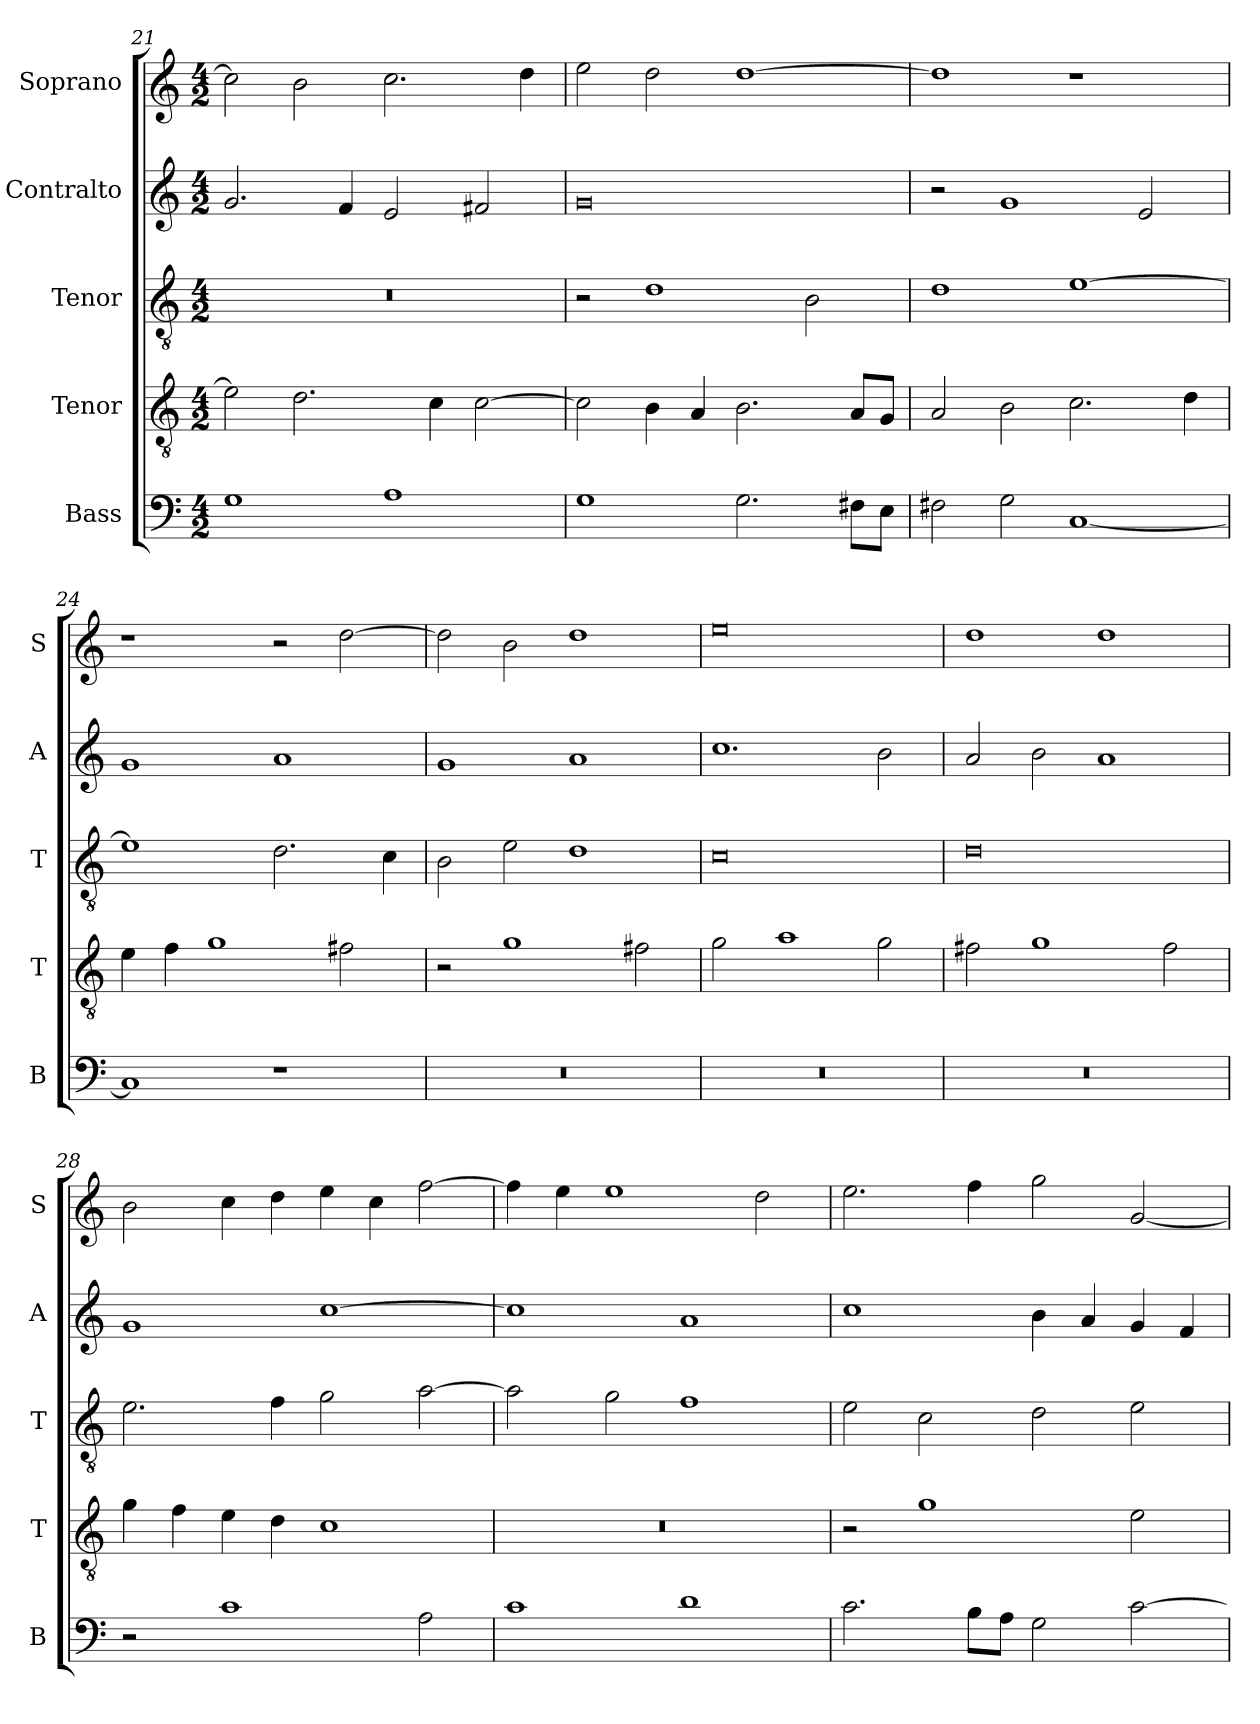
**kern	**kern	**kern	**kern	**kern
*part5	*part4	*part3	*part2	*part1
*staff5	*staff4	*staff3	*staff2	*staff1
*I"Bass	*I"Tenor	*I"Tenor	*I"Contralto	*I"Soprano
*I'B	*I'T	*I'T	*I'A	*I'S
*clefF4	*clefGv2	*clefGv2	*clefG2	*clefG2
*k[]	*k[]	*k[]	*k[]	*k[]
*G:mix	*G:mix	*G:mix	*G:mix	*G:mix
*M4/2	*M4/2	*M4/2	*M4/2	*M4/2
=21	=21	=21	=21	=21
1G	2e]	0r	2.g	2cc]
.	2.d	.	.	2b
.	.	.	4f	.
1A	.	.	2e	2.cc
.	4c	.	.	.
.	[2c	.	2f#X	.
.	.	.	.	4dd
=22	=22	=22	=22	=22
1G	2c]	2r	0g	2ee
.	4B	1d	.	2dd
.	4A	.	.	.
2.G	2.B	.	.	[1dd
.	.	2B	.	.
8F#X\L	8A/L	.	.	.
8E\J	8G/J	.	.	.
=23	=23	=23	=23	=23
2F#X	2A	1d	2r	1dd]
2G	2B	.	1g	.
[1C	2.c	[1e	.	1r
.	.	.	2e	.
.	4d	.	.	.
=24	=24	=24	=24	=24
1C]	4e	1e]	1g	1r
.	4f	.	.	.
.	1g	.	.	.
1r	.	2.d	1a	2r
.	2f#X	.	.	[2dd
.	.	4c	.	.
=25	=25	=25	=25	=25
0r	2r	2B	1g	2dd]
.	1g	2e	.	2b
.	.	1d	1a	1dd
.	2f#X	.	.	.
=26	=26	=26	=26	=26
0r	2g	0c	1.cc	0ee
.	1a	.	.	.
.	2g	.	2b	.
=27	=27	=27	=27	=27
0r	2f#X	0d	2a	1dd
.	1g	.	2b	.
.	.	.	1a	1dd
.	2f#	.	.	.
=28	=28	=28	=28	=28
2r	4g	2.e	1g	2b
.	4f	.	.	.
1c	4e	.	.	4cc
.	4d	4f	.	4dd
.	1c	2g	[1cc	4ee
.	.	.	.	4cc
2A	.	[2a	.	[2ff
=29	=29	=29	=29	=29
1c	0r	2a]	1cc]	4ff]
.	.	.	.	4ee
.	.	2g	.	1ee
1d	.	1f	1a	.
.	.	.	.	2dd
=30	=30	=30	=30	=30
2.c	2r	2e	1cc	2.ee
.	1g	2c	.	.
8B\L	.	.	.	4ff
8A\J	.	.	.	.
2G	.	2d	4b	2gg
.	.	.	4a	.
[2c	2e	2e	4g	[2g
.	.	.	4f	.
=	=	=	=	=
*-	*-	*-	*-	*-
